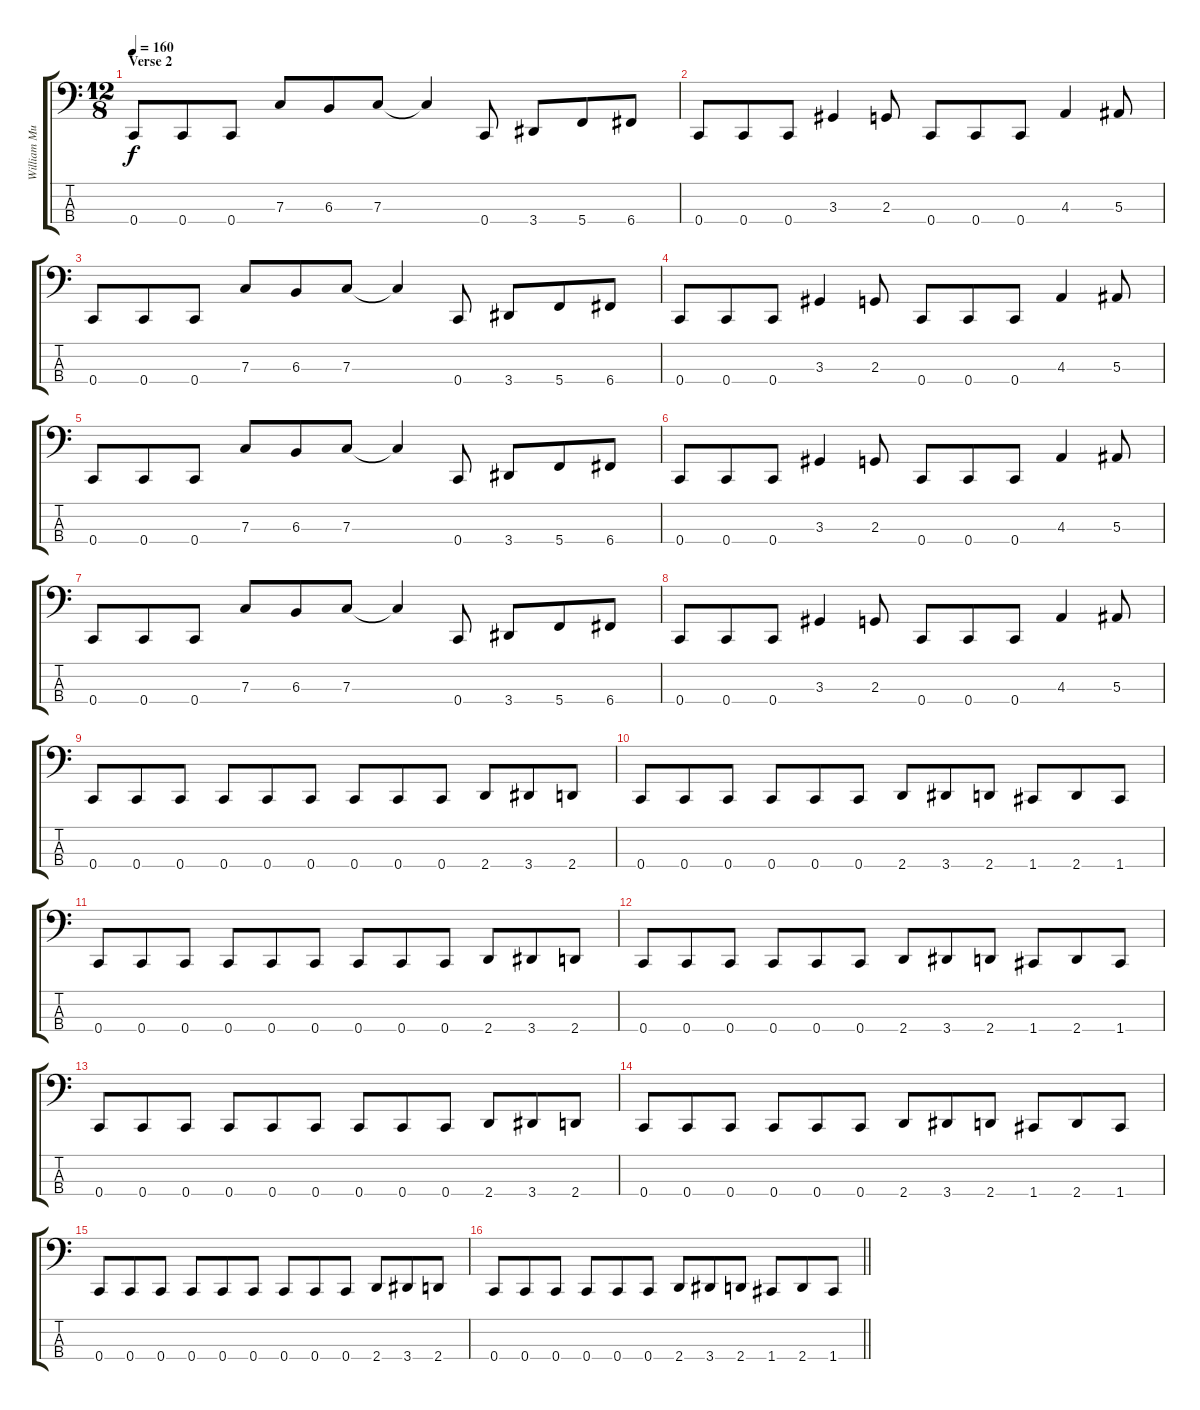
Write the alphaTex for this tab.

\track ("William Murderface (Bass)" "William Mu") {instrument electricbasspick}
\staff {score tabs}
\tuning (Eb2 Bb1 F1 C1) {hide}
\ts (12 8)
\section ("" "Verse 2")
\tempo 160
\clef f4
\ks c
0.4.8{dy f} 0.4.8 0.4.8 7.3.8 6.3.8 7.3.8 7.3{t}.4 0.4.8 3.4.8 5.4.8 6.4.8 |
0.4.8 0.4.8 0.4.8 3.3.4 2.3.8 0.4.8 0.4.8 0.4.8 4.3.4 5.3.8 |
0.4.8 0.4.8 0.4.8 7.3.8 6.3.8 7.3.8 7.3{t}.4 0.4.8 3.4.8 5.4.8 6.4.8 |
0.4.8 0.4.8 0.4.8 3.3.4 2.3.8 0.4.8 0.4.8 0.4.8 4.3.4 5.3.8 |
0.4.8 0.4.8 0.4.8 7.3.8 6.3.8 7.3.8 7.3{t}.4 0.4.8 3.4.8 5.4.8 6.4.8 |
0.4.8 0.4.8 0.4.8 3.3.4 2.3.8 0.4.8 0.4.8 0.4.8 4.3.4 5.3.8 |
0.4.8 0.4.8 0.4.8 7.3.8 6.3.8 7.3.8 7.3{t}.4 0.4.8 3.4.8 5.4.8 6.4.8 |
0.4.8 0.4.8 0.4.8 3.3.4 2.3.8 0.4.8 0.4.8 0.4.8 4.3.4 5.3.8 |
0.4.8 0.4.8 0.4.8 0.4.8 0.4.8 0.4.8 0.4.8 0.4.8 0.4.8 2.4.8 3.4.8 2.4.8 |
0.4.8 0.4.8 0.4.8 0.4.8 0.4.8 0.4.8 2.4.8 3.4.8 2.4.8 1.4.8 2.4.8 1.4.8 |
0.4.8 0.4.8 0.4.8 0.4.8 0.4.8 0.4.8 0.4.8 0.4.8 0.4.8 2.4.8 3.4.8 2.4.8 |
0.4.8 0.4.8 0.4.8 0.4.8 0.4.8 0.4.8 2.4.8 3.4.8 2.4.8 1.4.8 2.4.8 1.4.8 |
0.4.8 0.4.8 0.4.8 0.4.8 0.4.8 0.4.8 0.4.8 0.4.8 0.4.8 2.4.8 3.4.8 2.4.8 |
0.4.8 0.4.8 0.4.8 0.4.8 0.4.8 0.4.8 2.4.8 3.4.8 2.4.8 1.4.8 2.4.8 1.4.8 |
0.4.8 0.4.8 0.4.8 0.4.8 0.4.8 0.4.8 0.4.8 0.4.8 0.4.8 2.4.8 3.4.8 2.4.8 |
\barLineRight lightlight
0.4.8 0.4.8 0.4.8 0.4.8 0.4.8 0.4.8 2.4.8 3.4.8 2.4.8 1.4.8 2.4.8 1.4.8
